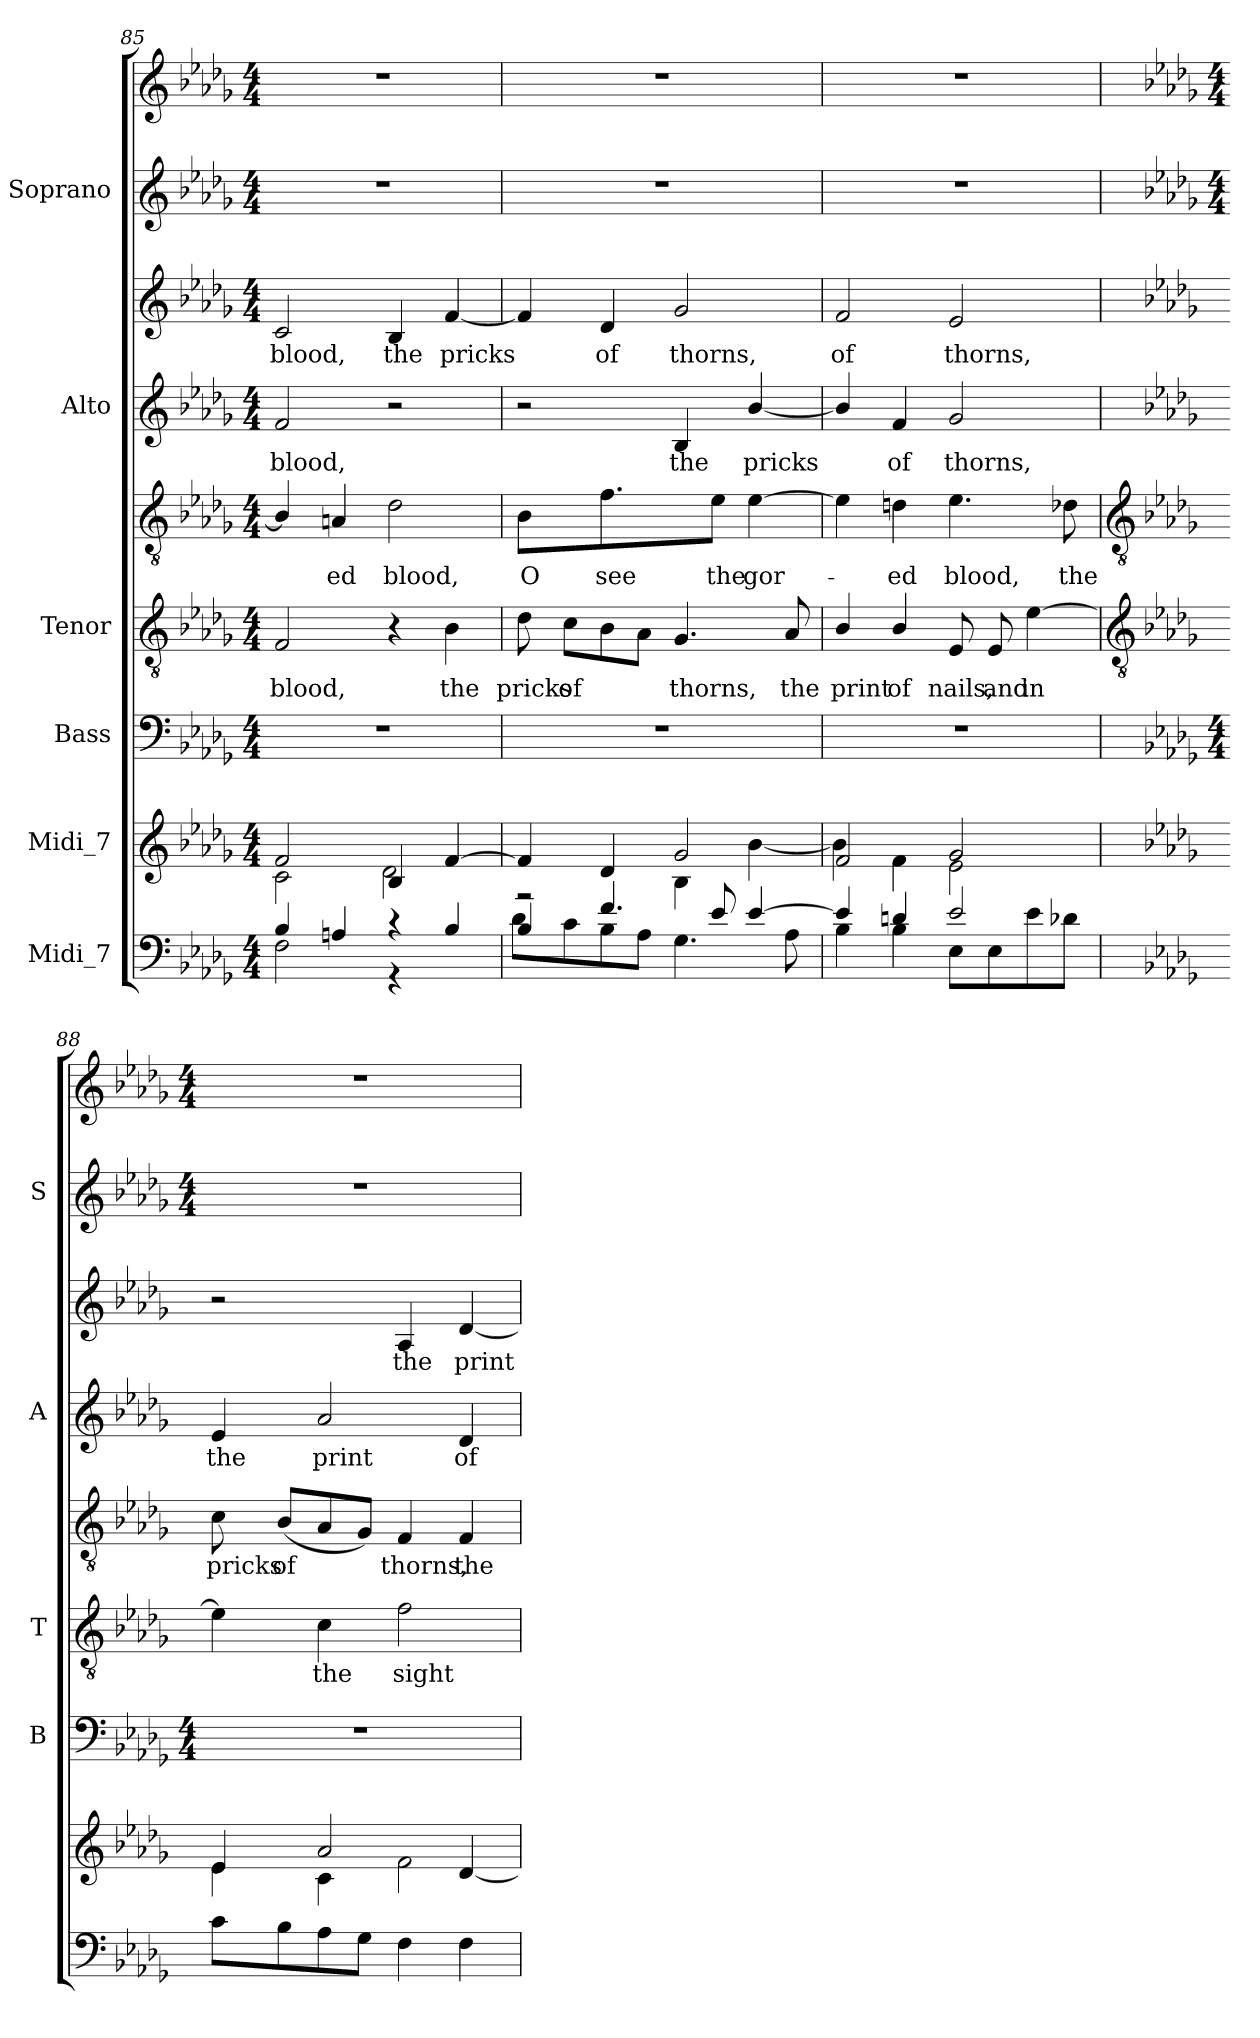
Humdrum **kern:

**kern	**kern	**kern	**kern	**text	**kern	**text	**kern	**text	**kern	**text	**kern	**kern
*part6	*part5	*part4	*part3	*part3	*part3	*part3	*part2	*part2	*part2	*part2	*part1	*part1
*staff9	*staff8	*staff7	*staff6	*staff6	*staff5	*staff5	*staff4	*staff4	*staff3	*staff3	*staff2	*staff1
*I"Midi_7	*I"Midi_7	*I"Bass	*I"Tenor	*	*	*	*I"Alto	*	*	*	*I"Soprano	*
*	*	*I'B	*I'T	*	*	*	*I'A	*	*	*	*I'S	*
*clefF4	*clefG2	*clefF4	*clefGv2	*	*clefGv2	*	*clefG2	*	*clefG2	*	*clefG2	*clefG2
*k[b-e-a-d-g-]	*k[b-e-a-d-g-]	*k[b-e-a-d-g-]	*k[b-e-a-d-g-]	*	*k[b-e-a-d-g-]	*	*k[b-e-a-d-g-]	*	*k[b-e-a-d-g-]	*	*k[b-e-a-d-g-]	*k[b-e-a-d-g-]
*D-:	*D-:	*D-:	*D-:	*	*D-:	*	*D-:	*	*D-:	*	*D-:	*D-:
*M4/4	*M4/4	*M4/4	*M4/4	*	*M4/4	*	*M4/4	*	*M4/4	*	*M4/4	*M4/4
=85	=85	=85	=85	=85	=85	=85	=85	=85	=85	=85	=85	=85
*^	*^	*	*	*	*	*	*	*	*	*	*	*
!	!	!	!	!	!	!LO:LY:b	!	!	!	!LO:LY:b	!	!LO:LY:b	!	!
4B-/	2F\	2f/	2c\	1r	2F	blood,	4B-/]	.	2f	blood,	2c	blood,	1r	1r
!	!	!	!	!	!	!	!	!LO:LY:b	!	!	!	!	!	!
4An/	.	.	.	.	.	.	4An	ed	.	.	.	.	.	.
!	!	!	!	!	!	!	!	!LO:LY:b	!	!	!	!LO:LY:b	!	!
4r	4r	4B-/	2d-\	.	4r	.	2d-	blood,	2r	.	4B-	the	.	.
!	!	!	!	!	!	!LO:LY:b	!	!	!	!	!	!LO:LY:b	!	!
4B-/	4ryy	[4f/	.	.	4B-	the	.	.	.	.	[4f	pricks	.	.
=86	=86	=86	=86	=86	=86	=86	=86	=86	=86	=86	=86	=86	=86	=86
!	!	!	!	!	!	!LO:LY:b	!	!LO:LY:b	!	!	!	!	!	!
4B-/	8d-\L	4f/]	2r	1r	8d-	pricks	4B-	O	2r	.	4f]	.	1r	1r
!	!	!	!	!	!	!LO:LY:b	!	!	!	!	!	!	!	!
.	8c\	.	.	.	8cL	of	.	.	.	.	.	.	.	.
!	!	!	!	!	!	!	!	!LO:LY:b	!	!	!	!LO:LY:b	!	!
4.f/	8B-\	4d-/	.	.	8B-	.	4.f	see	.	.	4d-	of	.	.
.	8A-\J	.	.	.	8A-J	.	.	.	.	.	.	.	.	.
!	!	!	!	!	!	!LO:LY:b	!	!	!	!LO:LY:b	!	!LO:LY:b	!	!
.	4.G-\	2g-/	4B-\	.	4.G-	thorns,	.	.	4B-	the	2g-	thorns,	.	.
!	!	!	!	!	!	!	!	!LO:LY:b	!	!	!	!	!	!
8e-/	.	.	.	.	.	.	8e-J	the	.	.	.	.	.	.
!	!	!	!	!	!	!	!	!LO:LY:b	!	!LO:LY:b	!	!	!	!
[4e-/	.	.	[4b-\	.	.	.	[4e-	gor-	[4b-/	pricks	.	.	.	.
!	!	!	!	!	!	!LO:LY:b	!	!	!	!	!	!	!	!
.	8A-\	.	.	.	8A-	the	.	.	.	.	.	.	.	.
=87	=87	=87	=87	=87	=87	=87	=87	=87	=87	=87	=87	=87	=87	=87
!	!	!	!	!	!	!LO:LY:b	!	!	!	!	!	!LO:LY:b	!	!
4e-/]	4B-\	2f/	4b-\]	1r	4B-/	print	4e-]	.	4b-/]	.	2f	of	1r	1r
!	!	!	!	!	!	!LO:LY:b	!	!LO:LY:b	!	!LO:LY:b	!	!	!	!
4dn/	4B-\	.	4f\	.	4B-/	of	4dn	ed	4f	of	.	.	.	.
!	!	!	!	!	!	!LO:LY:b	!	!LO:LY:b	!	!LO:LY:b	!	!LO:LY:b	!	!
2e-/	8E-\L	2g-/	2e-\	.	8E-	nails,	4.e-	blood,	2g-	thorns,	2e-	thorns,	.	.
!	!	!	!	!	!	!LO:LY:b	!	!	!	!	!	!	!	!
.	8E-\	.	.	.	8E-	and	.	.	.	.	.	.	.	.
!	!	!	!	!	!	!LO:LY:b	!	!	!	!	!	!	!	!
.	8e-\	.	.	.	[4e-	in	.	.	.	.	.	.	.	.
!	!	!	!	!	!	!	!	!LO:LY:b	!	!	!	!	!	!
.	8d-X\J	.	.	.	.	.	8d-X	the	.	.	.	.	.	.
!!LO:LB:g=z
=88	=88	=88	=88	=88	=88	=88	=88	=88	=88	=88	=88	=88	=88	=88
*	*	*	*	*	*clefGv2	*	*clefGv2	*	*	*	*	*	*	*
*	*	*	*	*k[b-e-a-d-g-]	*	*	*	*	*	*	*	*	*k[b-e-a-d-g-]	*k[b-e-a-d-g-]
*	*	*	*	*D-:	*	*	*	*	*	*	*	*	*D-:	*D-:
*	*	*	*	*M4/4	*	*	*	*	*	*	*	*	*M4/4	*M4/4
!	!	!	!	!	!	!	!	!LO:LY:b	!	!LO:LY:b	!	!	!	!
1ryy	8c\L	4e-/	4e-\	1r	4e-]	.	8c	pricks	4e-	the	2r	.	1r	1r
!	!	!	!	!	!	!	!	!LO:LY:b	!	!	!	!	!	!
.	8B-\	.	.	.	.	.	(<8B-L	of	.	.	.	.	.	.
!	!	!	!	!	!	!LO:LY:b	!	!	!	!LO:LY:b	!	!	!	!
.	8A-\	4c\	2a-/	.	4c	the	8A-	.	2a-	print	.	.	.	.
.	8G-\J	.	.	.	.	.	8G-J)	.	.	.	.	.	.	.
!	!	!	!	!	!	!LO:LY:b	!	!LO:LY:b	!	!	!	!LO:LY:b	!	!
.	4F\	2f\	.	.	2f	sight	4F	thorns,	.	.	4A-	the	.	.
!	!	!	!	!	!	!	!	!LO:LY:b	!	!LO:LY:b	!	!LO:LY:b	!	!
.	4F\	.	[4d-/	.	.	.	4F	the	4d-	of	[4d-	print	.	.
*v	*v	*	*	*	*	*	*	*	*	*	*	*	*	*
*	*v	*v	*	*	*	*	*	*	*	*	*	*	*
=	=	=	=	=	=	=	=	=	=	=	=	=
*-	*-	*-	*-	*-	*-	*-	*-	*-	*-	*-	*-	*-
